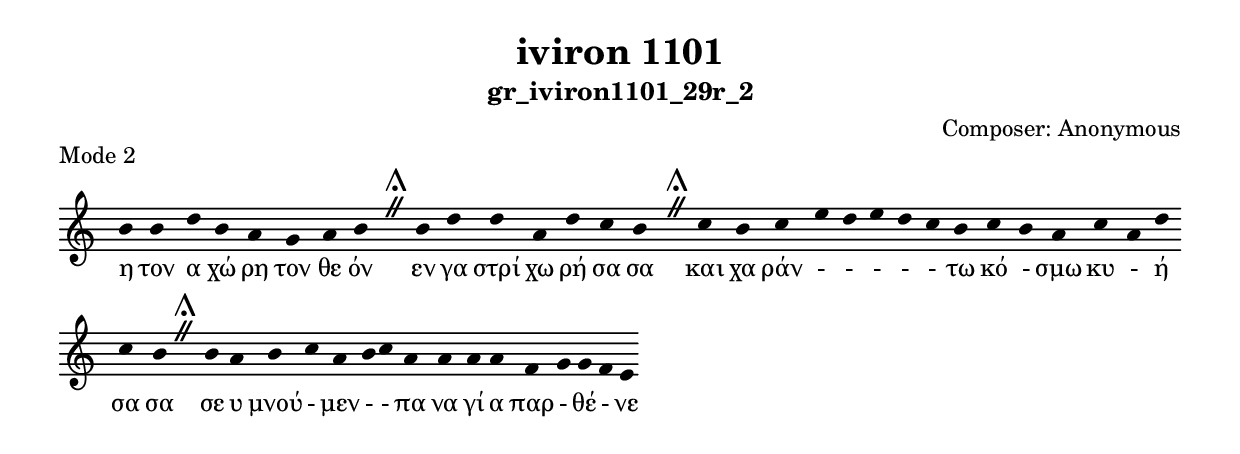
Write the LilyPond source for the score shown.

\include "gregorian.ly"

	\header {
 	  title = "iviron 1101"
	  subtitle = "gr_iviron1101_29r_2"
	  composer = "Composer: Αnonymous"
	  piece = "Mode 2"
	}

	chant = {
	  b'4 b'4 d''4 b'4 a'4 g'4 a'4 b'4 \divisioMaior
 b'4 d''4 d''4 a'4 d''4 c''4 b'4 \divisioMaior
 c''4 b'4 c''4 e''4 d''4 e''4 d''4 c''4 b'4 c''4 b'4 a'4 c''4 a'4 d''4 c''4 b'4 \divisioMaior
 b'4 a'4 b'4 c''4 a'4 b'4 c''4 a'4 a'4 a'4 a'4 f'4 g'4 g'4 f'4 e'4\finalis
	}

	verba = \lyricmode {η τον α χώ ρη τον θε όν 
εν γα στρί χω ρή σα σα 
και χα ράν -  -  -  -  - τω κό - σμω κυ - ή σα σα 
σε υ μνού - μεν -  - πα να γί α παρ - θέ - νε 
	}


	\score {
	  \new Staff <<
	  \new Voice = "melody" \chant
	  \new Lyrics = "one" \lyricsto melody \verba
	  >>
	  \layout {
	    \context {
	      \Staff
	      \remove "Time_signature_engraver"
	      \remove "Bar_engraver"
	    }
	    \context {
	      \Voice
	      \remove "Stem_engraver"
	    }
	  }
	}